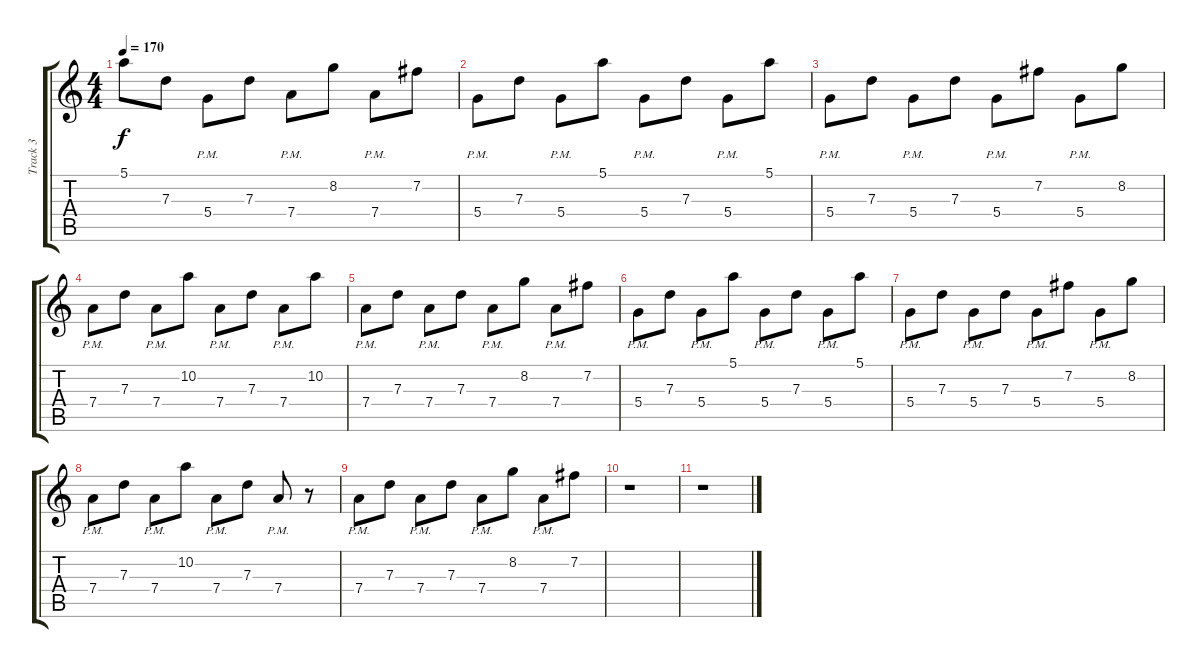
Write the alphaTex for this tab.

\track ("Track 3" "Track 3") {instrument distortionguitar}
\staff {score tabs}
\tuning (E4 B3 G3 D3 A2 D2) {hide}
\ts (4 4)
\tempo 170
\clef g2
\ks c
5.1{t}.8{dy f} 7.3.8 5.4{pm}.8 7.3.8 7.4{pm}.8 8.2.8 7.4{pm}.8 7.2.8 |
5.4{pm}.8 7.3.8 5.4{pm}.8 5.1.8 5.4{pm}.8 7.3.8 5.4{pm}.8 5.1.8 |
5.4{pm}.8 7.3.8 5.4{pm}.8 7.3.8 5.4{pm}.8 7.2.8 5.4{pm}.8 8.2.8 |
7.4{pm}.8 7.3.8 7.4{pm}.8 10.2.8 7.4{pm}.8 7.3.8 7.4{pm}.8 10.2.8 |
7.4{pm}.8 7.3.8 7.4{pm}.8 7.3.8 7.4{pm}.8 8.2.8 7.4{pm}.8 7.2.8 |
5.4{pm}.8 7.3.8 5.4{pm}.8 5.1.8 5.4{pm}.8 7.3.8 5.4{pm}.8 5.1.8 |
5.4{pm}.8 7.3.8 5.4{pm}.8 7.3.8 5.4{pm}.8 7.2.8 5.4{pm}.8 8.2.8 |
7.4{pm}.8 7.3.8 7.4{pm}.8 10.2.8 7.4{pm}.8 7.3.8 7.4{pm}.8 r.8 |
7.4{pm}.8 7.3.8 7.4{pm}.8 7.3.8 7.4{pm}.8 8.2.8 7.4{pm}.8 7.2.8 |
r.1 |
r.1
